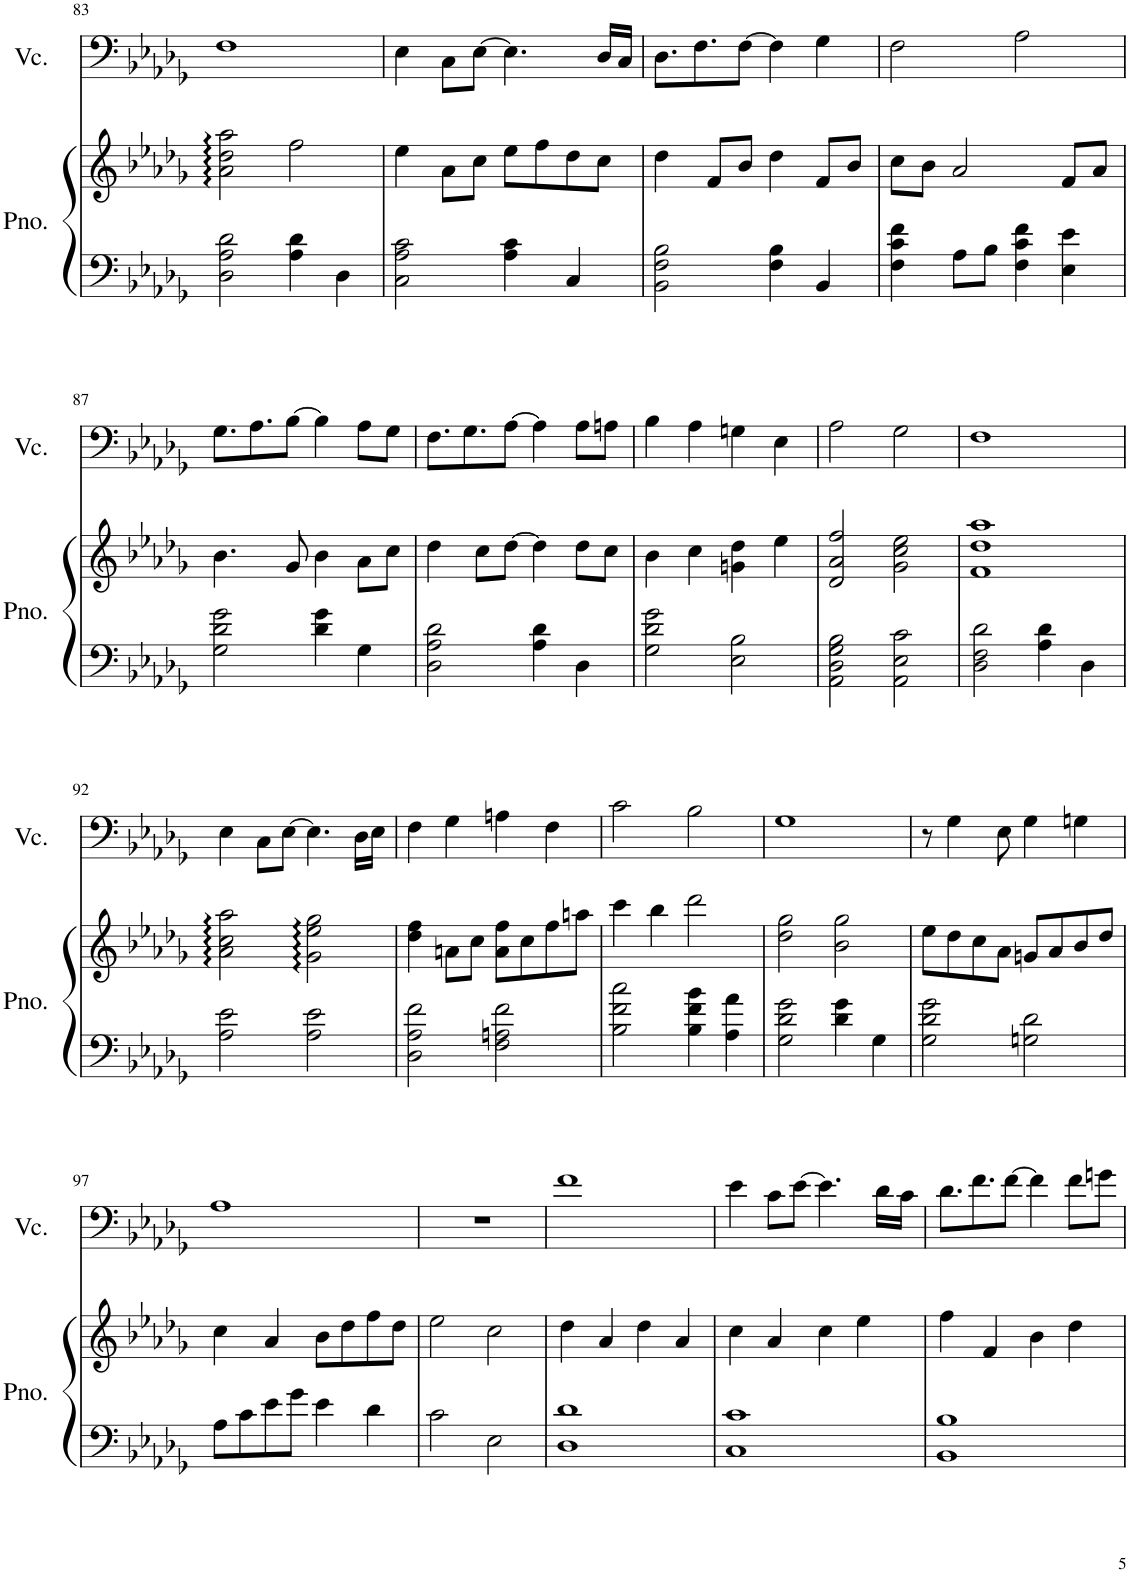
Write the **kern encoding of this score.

**kern	**kern	**kern
*part2	*part2	*part1
*staff3	*staff2	*staff1
*I"Piano	*	*I"Violoncello
*I'Pno.	*	*I'Vc.
!!LO:PB:g=z
*clefF4	*clefG2	*clefF4
*k[b-e-a-d-g-]	*k[b-e-a-d-g-]	*k[b-e-a-d-g-]
*M4/4	*M4/4	*M4/4
=83	=83	=83
2D-\ 2A-\ 2d-\	2a-\ 2dd-\ 2aa-\	1F
4A-\ 4d-\	2ff\	.
4D-\	.	.
=84	=84	=84
2C\ 2A-\ 2c\	4ee-\	4E-\
.	8a-\L	8C\L
.	8cc\J	[8E-\J
4A-\ 4c\	8ee-\L	4.E-\]
.	8ff\	.
4C/	8dd-\	.
.	8cc\J	16D-/LL
.	.	16C/JJ
=85	=85	=85
2BB-\ 2F\ 2B-\	4dd-\	8.D-\L
.	.	8.F\
.	8f/L	.
.	8b-/J	[8F\J
4F\ 4B-\	4dd-\	4F\]
4BB-/	8f/L	4G-\
.	8b-/J	.
=86	=86	=86
4F\ 4c\ 4f\	8cc\L	2F\
.	8b-\J	.
8A-\L	2a-/	.
8B-\J	.	.
4F\ 4c\ 4f\	.	2A-\
4E-\ 4e-\	8f/L	.
.	8a-/J	.
!!LO:LB:g=z
=87	=87	=87
2G-\ 2d-\ 2g-\	4.b-\	8.G-\L
.	.	8.A-\
.	8g-/	[8B-\J
4d-\ 4g-\	4b-\	4B-\]
4G-\	8a-\L	8A-\L
.	8cc\J	8G-\J
=88	=88	=88
2D-\ 2A-\ 2d-\	4dd-\	8.F\L
.	.	8.G-\
.	8cc\L	.
.	[8dd-\J	[8A-\J
4A-\ 4d-\	4dd-\]	4A-\]
4D-\	8dd-\L	8A-\L
.	8cc\J	8An\J
=89	=89	=89
2G-\ 2d-\ 2g-\	4b-\	4B-\
.	4cc\	4A-\
2E-\ 2B-\	4gn\ 4dd-\	4Gn\
.	4ee-\	4E-\
=90	=90	=90
2AA-\ 2D-\ 2G-\ 2B-\	2d-/ 2a-/ 2ff/	2A-\
2AA-\ 2E-\ 2c\	2g-\ 2cc\ 2ee-\	2G-\
=91	=91	=91
2D-\ 2F\ 2d-\	1f 1dd- 1aa-	1F
4A-\ 4d-\	.	.
4D-\	.	.
!!LO:LB:g=z
=92	=92	=92
2A-\ 2e-\	2a-\ 2cc\ 2aa-\	4E-\
.	.	8C\L
.	.	[8E-\J
2A-\ 2e-\	2g-\ 2ee-\ 2gg-\	4.E-\]
.	.	16D-\LL
.	.	16E-\JJ
=93	=93	=93
2D-\ 2A-\ 2f\	4dd-\ 4ff\	4F\
.	8an\L	4G-\
.	8cc\J	.
2F\ 2An\ 2f\	8a\ 8ff\L	4An\
.	8cc\	.
.	8ff\	4F\
.	8aan\J	.
=94	=94	=94
2B-\ 2f\ 2cc\	4ccc\	2c\
.	4bb-\	.
4B-\ 4f\ 4b-\	2ddd-\	2B-\
4A-\ 4a-\	.	.
=95	=95	=95
2G-\ 2d-\ 2g-\	2dd-\ 2gg-\	1G-
4d-\ 4g-\	2b-\ 2gg-\	.
4G-\	.	.
=96	=96	=96
2G-\ 2d-\ 2g-\	8ee-\L	8r
.	8dd-\	4G-\
.	8cc\	.
.	8a-\J	8E-\
2Gn\ 2d-\	8gn/L	4G-\
.	8a-/	.
.	8b-/	4Gn\
.	8dd-/J	.
!!LO:LB:g=z
=97	=97	=97
8A-\L	4cc\	1A-
8c\	.	.
8e-\	4a-/	.
8g-\J	.	.
4e-\	8b-\L	.
.	8dd-\	.
4d-\	8ff\	.
.	8dd-\J	.
=98	=98	=98
2c\	2ee-\	1r
2E-\	2cc\	.
=99	=99	=99
1D- 1d-	4dd-\	1f
.	4a-/	.
.	4dd-\	.
.	4a-/	.
=100	=100	=100
1C 1c	4cc\	4e-\
.	4a-/	8c\L
.	.	[8e-\J
.	4cc\	4.e-\]
.	4ee-\	.
.	.	16d-\LL
.	.	16c\JJ
=101	=101	=101
1BB- 1B-	4ff\	8.d-\L
.	.	8.f\
.	4f/	.
.	.	[8f\J
.	4b-\	4f\]
.	4dd-\	8f\L
.	.	8gn\J
=	=	=
*-	*-	*-
